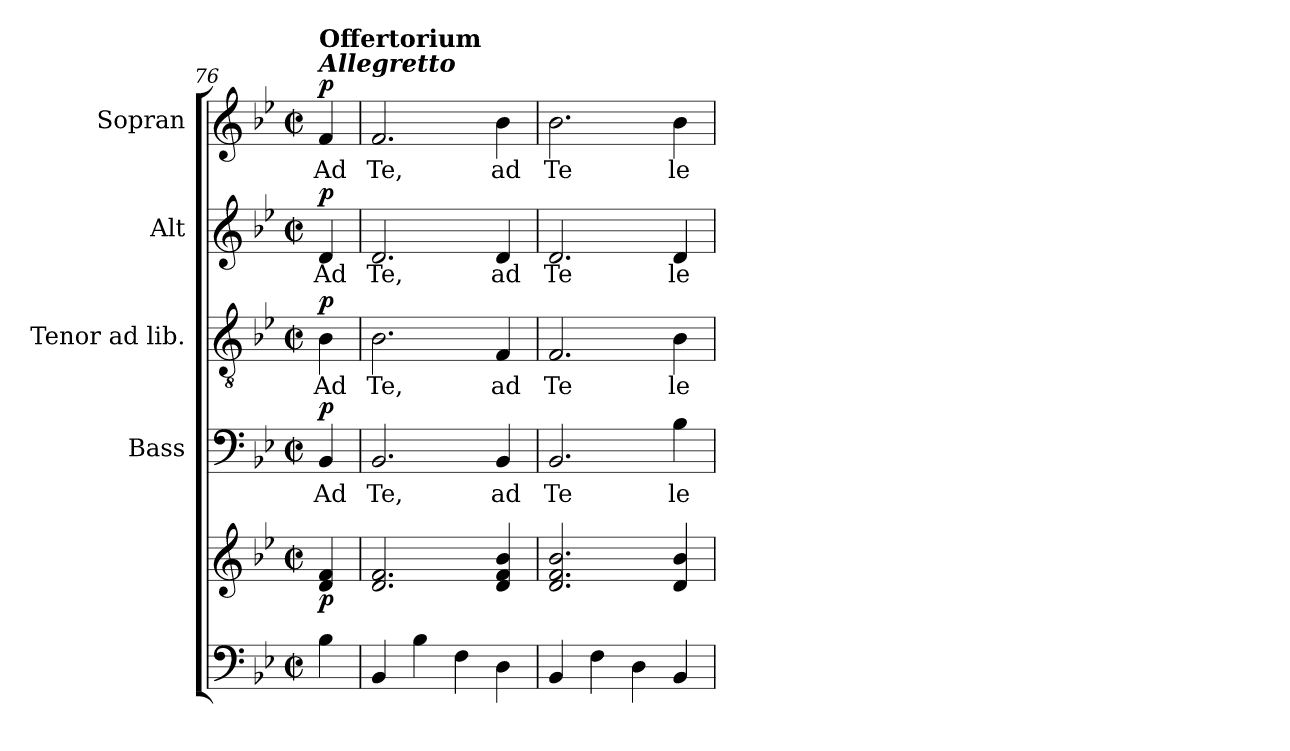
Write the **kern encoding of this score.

**kern	**kern	**dynam	**kern	**text	**dynam	**kern	**text	**dynam	**kern	**text	**dynam	**kern	**text	**dynam
*part5	*part5	*part5	*part4	*part4	*part4	*part3	*part3	*part3	*part2	*part2	*part2	*part1	*part1	*part1
*staff6	*staff5	*staff5/6	*staff4	*staff4	*staff4	*staff3	*staff3	*staff3	*staff2	*staff2	*staff2	*staff1	*staff1	*staff1
*	*	*	*I"Bass	*	*	*I"Tenor ad lib.	*	*	*I"Alt	*	*	*I"Sopran	*	*
*	*	*	*I'B.	*	*	*I'T.	*	*	*I'A.	*	*	*I'S.	*	*
!!LO:LB:g=z
*clefF4	*clefG2	*	*clefF4	*	*	*clefGv2	*	*	*clefG2	*	*	*clefG2	*	*
*k[b-e-]	*k[b-e-]	*	*k[b-e-]	*	*	*k[b-e-]	*	*	*k[b-e-]	*	*	*k[b-e-]	*	*
*B-:	*B-:	*	*B-:	*	*	*B-:	*	*	*B-:	*	*	*B-:	*	*
*M2/2	*M2/2	*	*M2/2	*	*	*M2/2	*	*	*M2/2	*	*	*M2/2	*	*
*met(c|)	*met(c|)	*	*met(c|)	*	*	*met(c|)	*	*	*met(c|)	*	*	*met(c|)	*	*
=76	=76	=76	=76	=76	=76	=76	=76	=76	=76	=76	=76	=76	=76	=76
!	!	!	!	!	!	!	!	!	!	!	!	!LO:TX:a:Bi:t=Allegretto	!	!
!	!	!	!	!	!	!	!	!	!	!	!	!LO:TX:a:B:t=Offertorium	!	!
!	!	!LO:DY:b	!	!LO:LY:b	!LO:DY:a	!	!LO:LY:b	!LO:DY:a	!	!LO:LY:b	!LO:DY:a	!	!LO:LY:b	!LO:DY:a
4B-\	4d/ 4f/	p	4BB-/	Ad	p	4B-\	Ad	p	4d/	Ad	p	4f/	Ad	p
=77	=77	=77	=77	=77	=77	=77	=77	=77	=77	=77	=77	=77	=77	=77
!	!	!	!	!LO:LY:b	!	!	!LO:LY:b	!	!	!LO:LY:b	!	!	!LO:LY:b	!
4BB-/	2.d/ 2.f/	.	2.BB-/	Te,	.	2.B-\	Te,	.	2.d/	Te,	.	2.f/	Te,	.
4B-\	.	.	.	.	.	.	.	.	.	.	.	.	.	.
4F\	.	.	.	.	.	.	.	.	.	.	.	.	.	.
!	!	!	!	!LO:LY:b	!	!	!LO:LY:b	!	!	!LO:LY:b	!	!	!LO:LY:b	!
4D\	4d/ 4f/ 4b-/	.	4BB-/	ad	.	4F/	ad	.	4d/	ad	.	4b-\	ad	.
=78	=78	=78	=78	=78	=78	=78	=78	=78	=78	=78	=78	=78	=78	=78
!	!	!	!	!LO:LY:b	!	!	!LO:LY:b	!	!	!LO:LY:b	!	!	!LO:LY:b	!
4BB-/	2.d/ 2.f/ 2.b-/	.	2.BB-/	Te	.	2.F/	Te	.	2.d/	Te	.	2.b-\	Te	.
4F\	.	.	.	.	.	.	.	.	.	.	.	.	.	.
4D\	.	.	.	.	.	.	.	.	.	.	.	.	.	.
!	!	!	!	!LO:LY:b	!	!	!LO:LY:b	!	!	!LO:LY:b	!	!	!LO:LY:b	!
4BB-/	4d/ 4b-/	.	4B-\	le-	.	4B-\	le-	.	4d/	le-	.	4b-\	le-	.
=	=	=	=	=	=	=	=	=	=	=	=	=	=	=
*-	*-	*-	*-	*-	*-	*-	*-	*-	*-	*-	*-	*-	*-	*-
